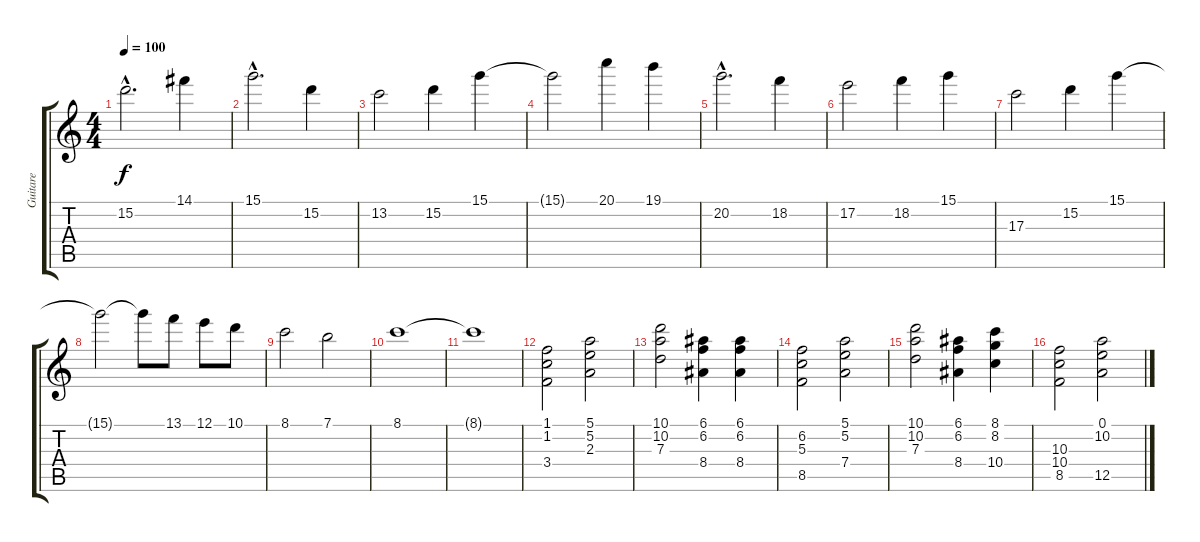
\track ("Guitare" "Guitare") {instrument distortionguitar}
\staff {score tabs}
\tuning (E4 B3 G3 D3 A2 E2) {hide}
\ts (4 4)
\tempo 100
\clef g2
\ks c
15.2{hac}.2{d dy f} 14.1.4 |
15.1{hac}.2{d} 15.2.4 |
13.2.2 15.2.4 15.1.4 |
15.1{t}.2 20.1.4 19.1.4 |
20.2{hac}.2{d} 18.2.4 |
17.2.2 18.2.4 15.1.4 |
17.3.2 15.2.4 15.1.4 |
15.1{t}.2 15.1{t}.8 13.1.8 12.1.8 10.1.8 |
8.1.2 7.1.2 |
8.1.1 |
8.1{t}.1 |
(1.1 1.2 3.4).2 (5.1 5.2 2.3).2 |
(10.1 10.2 7.3).2 (6.1 6.2 8.4).4 (6.1 6.2 8.4).4 |
(6.2 5.3 8.5).2 (5.1 5.2 7.4).2 |
(10.1 10.2 7.3).2 (6.1 6.2 8.4).4 (8.1 8.2 10.4).4 |
(10.3 10.4 8.5).2 (0.1 10.2 12.5).2
